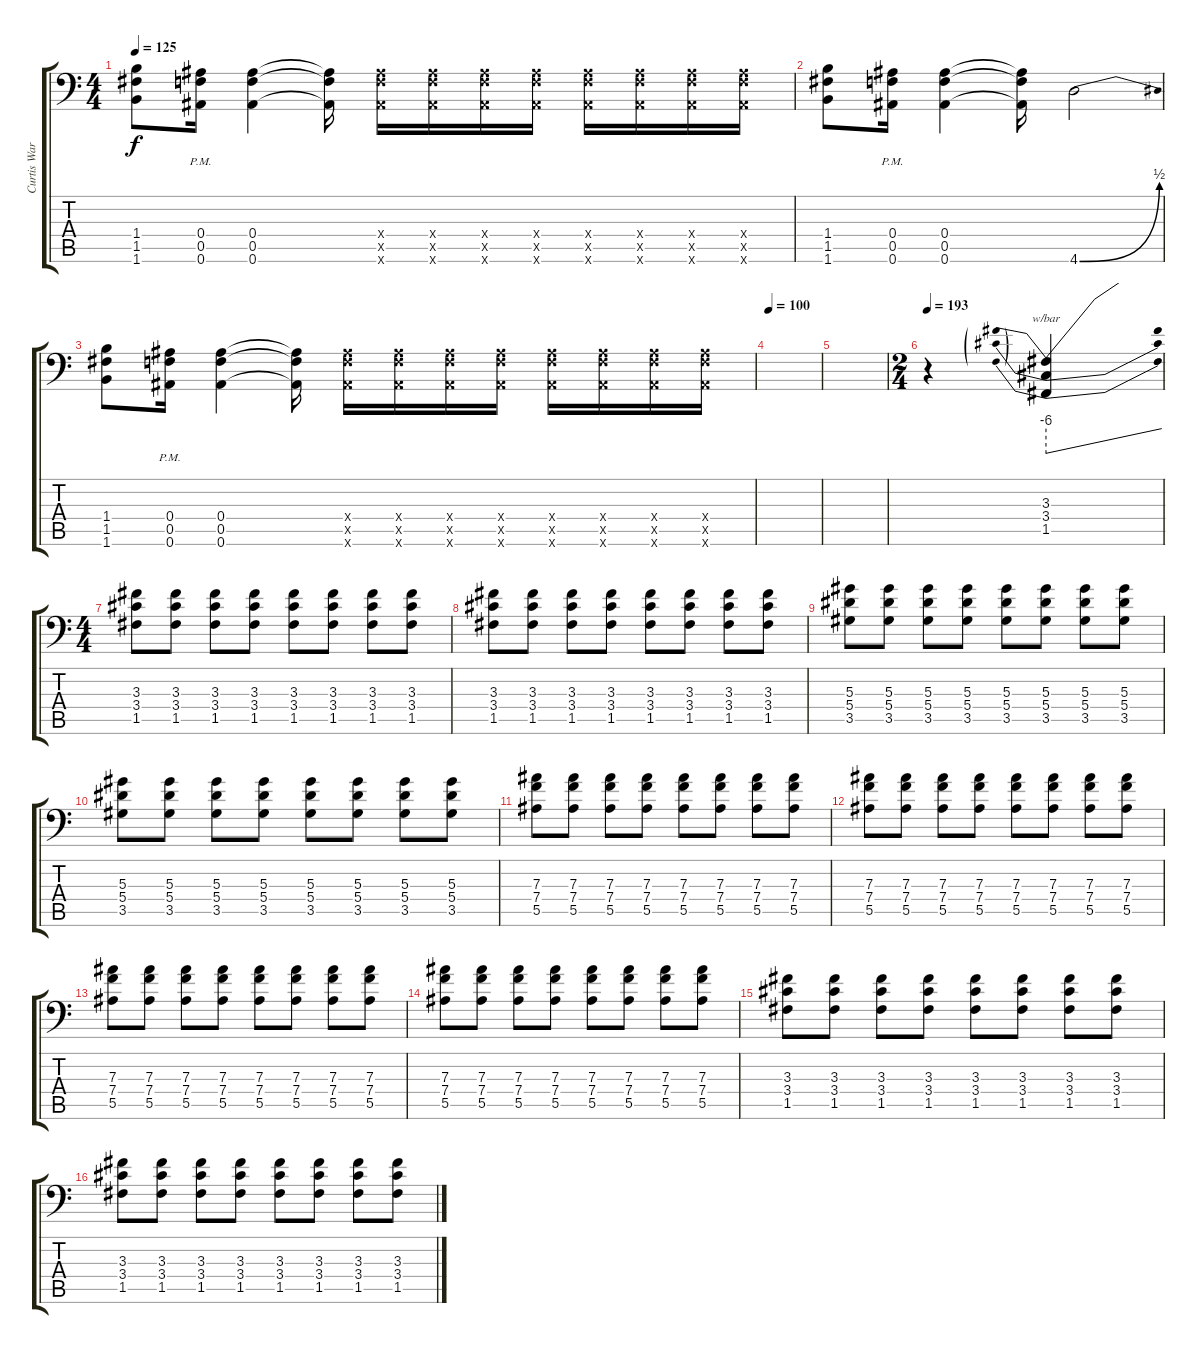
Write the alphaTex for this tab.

\track ("Curtis Ward" "Curtis War") {instrument distortionguitar}
\staff {score tabs}
\tuning (C4 G3 Eb3 Bb2 F2 Bb1) {hide}
\ts (4 4)
\tempo 125
\clef f4
\ks c
(1.4 1.5 1.6).8{dy f} (0.4{pm} 0.5{pm} 0.6{pm}).16 (0.4 0.5 0.6).4 (0.4{t} 0.5{t} 0.6{t}).16 (0.4{x} 0.5{x} 0.6{x}).16 (0.4{x} 0.5{x} 0.6{x}).16 (0.4{x} 0.5{x} 0.6{x}).16 (0.4{x} 0.5{x} 0.6{x}).16 (0.4{x} 0.5{x} 0.6{x}).16 (0.4{x} 0.5{x} 0.6{x}).16 (0.4{x} 0.5{x} 0.6{x}).16 (0.4{x} 0.5{x} 0.6{x}).16 |
(1.4 1.5 1.6).8 (0.4{pm} 0.5{pm} 0.6{pm}).16 (0.4 0.5 0.6).4 (0.4{t} 0.5{t} 0.6{t}).16 4.6{be (bend 0 0 60 2)}.2 |
(1.4 1.5 1.6).8 (0.4{pm} 0.5{pm} 0.6{pm}).16 (0.4 0.5 0.6).4 (0.4{t} 0.5{t} 0.6{t}).16 (0.4{x} 0.5{x} 0.6{x}).16 (0.4{x} 0.5{x} 0.6{x}).16 (0.4{x} 0.5{x} 0.6{x}).16 (0.4{x} 0.5{x} 0.6{x}).16 (0.4{x} 0.5{x} 0.6{x}).16 (0.4{x} 0.5{x} 0.6{x}).16 (0.4{x} 0.5{x} 0.6{x}).16 (0.4{x} 0.5{x} 0.6{x}).16 |
\tempo 100
|
|
\ts (2 4)
\tempo 193
r.4 (3.3 3.4 1.5).4{tbe (predivedive default 0 -24 60 0)} |
\ts (4 4)
(3.3 3.4 1.5).8 (3.3 3.4 1.5).8 (3.3 3.4 1.5).8 (3.3 3.4 1.5).8 (3.3 3.4 1.5).8 (3.3 3.4 1.5).8 (3.3 3.4 1.5).8 (3.3 3.4 1.5).8 |
(3.3 3.4 1.5).8 (3.3 3.4 1.5).8 (3.3 3.4 1.5).8 (3.3 3.4 1.5).8 (3.3 3.4 1.5).8 (3.3 3.4 1.5).8 (3.3 3.4 1.5).8 (3.3 3.4 1.5).8 |
(5.3 5.4 3.5).8 (5.3 5.4 3.5).8 (5.3 5.4 3.5).8 (5.3 5.4 3.5).8 (5.3 5.4 3.5).8 (5.3 5.4 3.5).8 (5.3 5.4 3.5).8 (5.3 5.4 3.5).8 |
(5.3 5.4 3.5).8 (5.3 5.4 3.5).8 (5.3 5.4 3.5).8 (5.3 5.4 3.5).8 (5.3 5.4 3.5).8 (5.3 5.4 3.5).8 (5.3 5.4 3.5).8 (5.3 5.4 3.5).8 |
(7.3 7.4 5.5).8 (7.3 7.4 5.5).8 (7.3 7.4 5.5).8 (7.3 7.4 5.5).8 (7.3 7.4 5.5).8 (7.3 7.4 5.5).8 (7.3 7.4 5.5).8 (7.3 7.4 5.5).8 |
(7.3 7.4 5.5).8 (7.3 7.4 5.5).8 (7.3 7.4 5.5).8 (7.3 7.4 5.5).8 (7.3 7.4 5.5).8 (7.3 7.4 5.5).8 (7.3 7.4 5.5).8 (7.3 7.4 5.5).8 |
(7.3 7.4 5.5).8 (7.3 7.4 5.5).8 (7.3 7.4 5.5).8 (7.3 7.4 5.5).8 (7.3 7.4 5.5).8 (7.3 7.4 5.5).8 (7.3 7.4 5.5).8 (7.3 7.4 5.5).8 |
(7.3 7.4 5.5).8 (7.3 7.4 5.5).8 (7.3 7.4 5.5).8 (7.3 7.4 5.5).8 (7.3 7.4 5.5).8 (7.3 7.4 5.5).8 (7.3 7.4 5.5).8 (7.3 7.4 5.5).8 |
(3.3 3.4 1.5).8 (3.3 3.4 1.5).8 (3.3 3.4 1.5).8 (3.3 3.4 1.5).8 (3.3 3.4 1.5).8 (3.3 3.4 1.5).8 (3.3 3.4 1.5).8 (3.3 3.4 1.5).8 |
(3.3 3.4 1.5).8 (3.3 3.4 1.5).8 (3.3 3.4 1.5).8 (3.3 3.4 1.5).8 (3.3 3.4 1.5).8 (3.3 3.4 1.5).8 (3.3 3.4 1.5).8 (3.3 3.4 1.5).8
